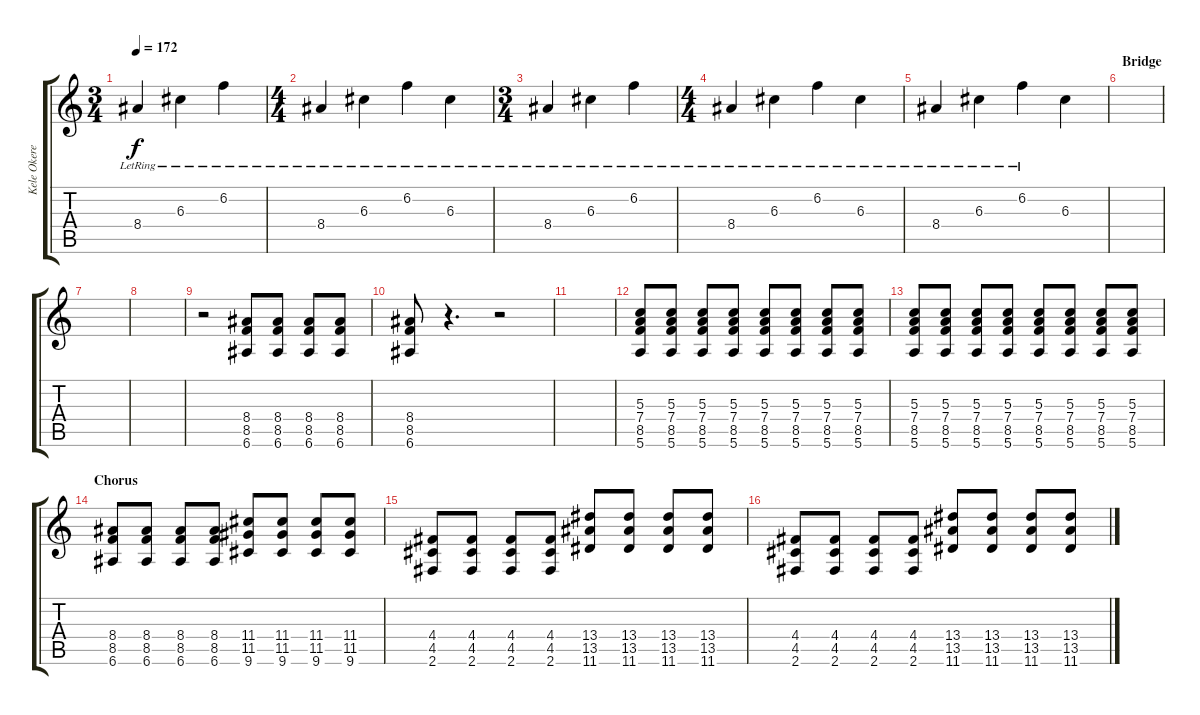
\track ("Kele Okereke" "Kele Okere") {instrument acousticguitarsteel}
\staff {score tabs}
\tuning (E4 B3 G3 D3 A2 E2) {hide}
\ts (3 4)
\tempo 172
\clef g2
\ks c
8.4{lr}.4{dy f} 6.3{lr}.4 6.2{lr}.4 |
\ts (4 4)
8.4{lr}.4 6.3{lr}.4 6.2{lr}.4 6.3{lr}.4 |
\ts (3 4)
8.4{lr}.4 6.3{lr}.4 6.2{lr}.4 |
\ts (4 4)
8.4{lr}.4 6.3{lr}.4 6.2{lr}.4 6.3{lr}.4 |
8.4{lr}.4 6.3{lr}.4 6.2{lr}.4 6.3.4 |
\section ("" "Bridge")
|
|
|
r.2 (8.4 8.5 6.6).8{volume 13 balance 12 instrument electricguitarclean} (8.4 8.5 6.6).8 (8.4 8.5 6.6).8 (8.4 8.5 6.6).8 |
(8.4 8.5 6.6).8 r.4{d} r.2 |
|
(5.3 7.4 8.5 5.6).8{volume 13} (5.3 7.4 8.5 5.6).8 (5.3 7.4 8.5 5.6).8 (5.3 7.4 8.5 5.6).8 (5.3 7.4 8.5 5.6).8 (5.3 7.4 8.5 5.6).8 (5.3 7.4 8.5 5.6).8 (5.3 7.4 8.5 5.6).8 |
(5.3 7.4 8.5 5.6).8 (5.3 7.4 8.5 5.6).8 (5.3 7.4 8.5 5.6).8 (5.3 7.4 8.5 5.6).8 (5.3 7.4 8.5 5.6).8 (5.3 7.4 8.5 5.6).8 (5.3 7.4 8.5 5.6).8 (5.3 7.4 8.5 5.6).8 |
\section ("" "Chorus")
(8.4 8.5 6.6).8 (8.4 8.5 6.6).8 (8.4 8.5 6.6).8 (8.4 8.5 6.6).8 (11.4 11.5 9.6).8 (11.4 11.5 9.6).8 (11.4 11.5 9.6).8 (11.4 11.5 9.6).8 |
(4.4 4.5 2.6).8 (4.4 4.5 2.6).8 (4.4 4.5 2.6).8 (4.4 4.5 2.6).8 (13.4 13.5 11.6).8 (13.4 13.5 11.6).8 (13.4 13.5 11.6).8 (13.4 13.5 11.6).8 |
(4.4 4.5 2.6).8 (4.4 4.5 2.6).8 (4.4 4.5 2.6).8 (4.4 4.5 2.6).8 (13.4 13.5 11.6).8 (13.4 13.5 11.6).8 (13.4 13.5 11.6).8 (13.4 13.5 11.6).8
